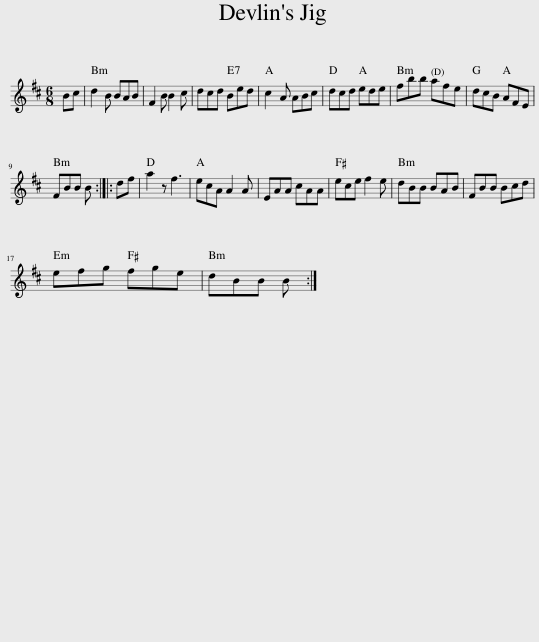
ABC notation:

X:1
L:1/8
M:6/8
I:linebreak $
K:Bmin
V:1 treble
V:1
 Bc | d2 B BAB | F2 B B2 c | dcd Bed | c2 A ABc | %5
 dcd ede | fbb afe | dcB AFE |$ FBB B :: df | %10
 a2 z f3 | ecA A2 A | EAA cAA | ece f2 e | dBB BAB | %15
 FBB Bcd |$ efg fge | dBB B :| %18
